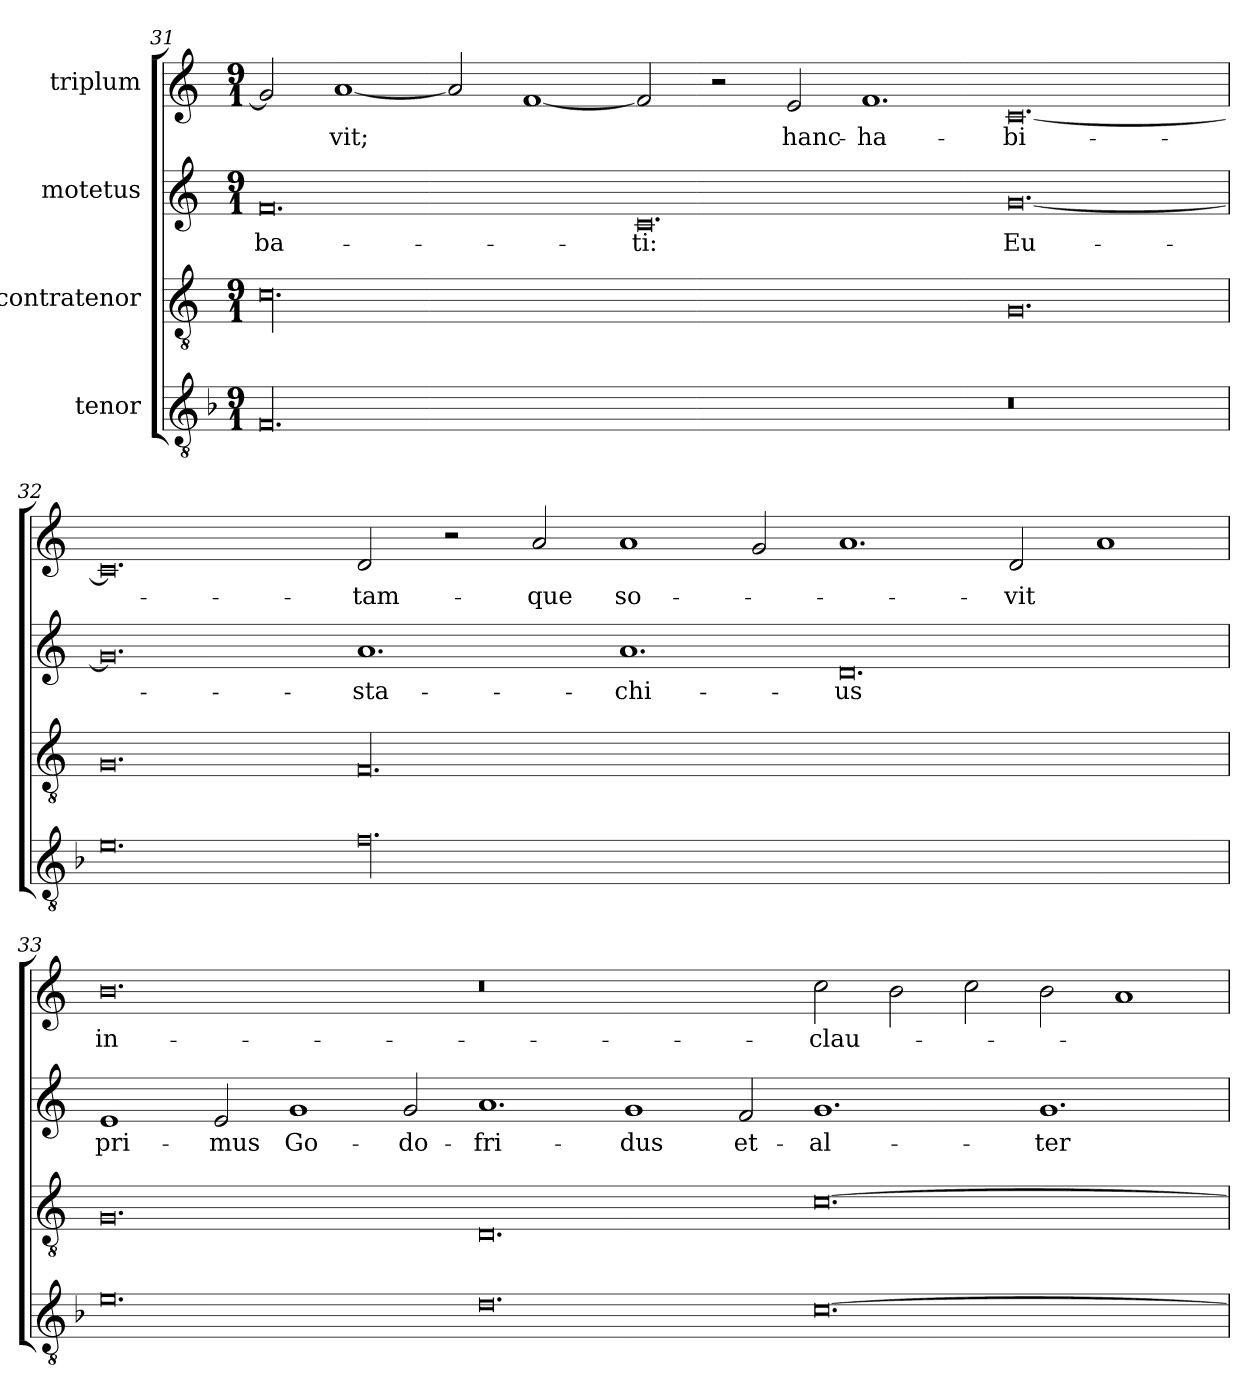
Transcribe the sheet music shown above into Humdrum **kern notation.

**kern	**kern	**kern	**text	**kern	**text
*part4	*part3	*part2	*part2	*part1	*part1
*staff4	*staff3	*staff2	*staff2	*staff1	*staff1
*I"tenor	*I"contratenor	*I"motetus	*	*I"triplum	*
*clefGv2	*clefGv2	*clefG2	*	*clefG2	*
*k[b-]	*k[]	*k[]	*	*k[]	*
*F:	*C:	*C:	*	*C:	*
*M9/1	*M9/1	*M9/1	*	*M9/1	*
=31	=31	=31	=31	=31	=31
00.F/	00.c\	0.f/	-ba-	2g/]	.
.	.	.	.	[1a/	-vit;
.	.	.	.	2a/]	.
.	.	.	.	[1f/	.
.	.	0.c/	-ti:	2f/]	.
.	.	.	.	2r	.
.	.	.	.	2e/	hanc-
.	.	.	.	1.f/	ha-
0.r	0.G/	[0.g/	Eu-	[0.c/	-bi-
=32	=32	=32	=32	=32	=32
0.e\	0.G/	0.g/]	.	0.c/]	.
00.f\	00.F/	1.a/	-sta-	2d/	-tam-
.	.	.	.	2r	.
.	.	.	.	2a/	-que
.	.	1.a/	-chi-	1a/	so-
.	.	.	.	2g/	.
.	.	0.d/	-us	1.a/	.
.	.	.	.	2d/	-vit
.	.	.	.	1a/	.
=33	=33	=33	=33	=33	=33
0.e\	0.G/	1e/	pri-	0.b\	in-
.	.	2e/	-mus	.	.
.	.	1g/	Go-	.	.
.	.	2g/	-do-	.	.
0.d\	0.D/	1.a/	-fri-	0.r	.
.	.	1g/	-dus	.	.
.	.	2f/	et-	.	.
[0.c\	[0.c\	1.g/	al-	2cc\	clau-
.	.	.	.	2b\	.
.	.	.	.	2cc\	.
.	.	1.g/	-ter	2b\	.
.	.	.	.	1a/	.
=	=	=	=	=	=
*-	*-	*-	*-	*-	*-
